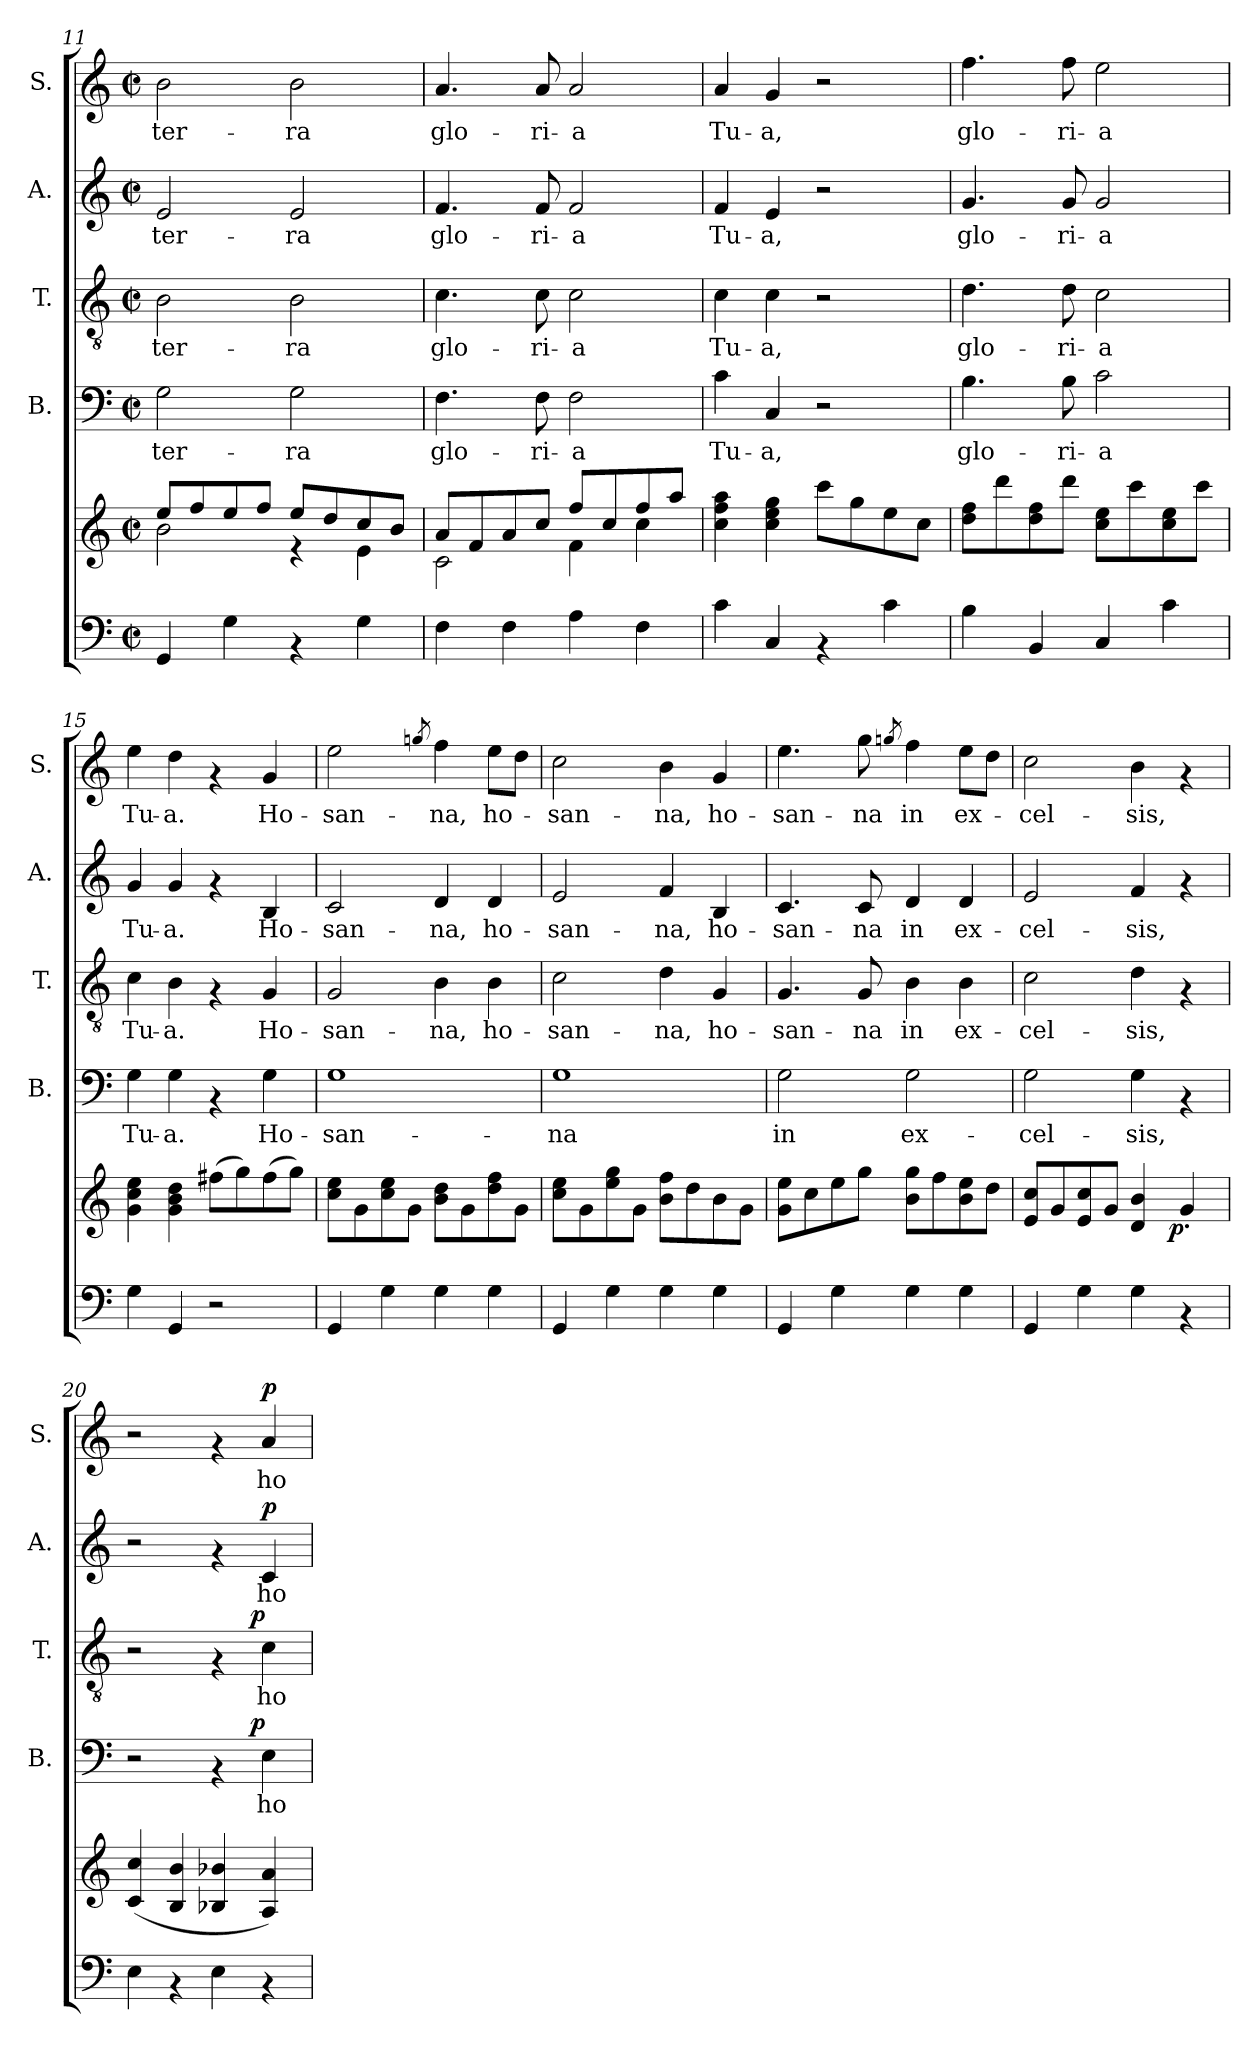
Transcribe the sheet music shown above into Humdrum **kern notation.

**kern	**kern	**dynam	**kern	**text	**dynam	**kern	**text	**dynam	**kern	**text	**dynam	**kern	**text	**dynam
*part5	*part5	*part5	*part4	*part4	*part4	*part3	*part3	*part3	*part2	*part2	*part2	*part1	*part1	*part1
*staff6	*staff5	*staff5/6	*staff4	*staff4	*staff4	*staff3	*staff3	*staff3	*staff2	*staff2	*staff2	*staff1	*staff1	*staff1
*	*	*	*I"B.	*	*	*I"T.	*	*	*I"A.	*	*	*I"S.	*	*
*	*	*	*I'B.	*	*	*I'T.	*	*	*I'A.	*	*	*I'S.	*	*
!!LO:PB:g=z
*clefF4	*clefG2	*	*clefF4	*	*	*clefGv2	*	*	*clefG2	*	*	*clefG2	*	*
*k[]	*k[]	*	*k[]	*	*	*k[]	*	*	*k[]	*	*	*k[]	*	*
*C:	*C:	*	*C:	*	*	*C:	*	*	*C:	*	*	*C:	*	*
*M2/2	*M2/2	*	*M2/2	*	*	*M2/2	*	*	*M2/2	*	*	*M2/2	*	*
*met(c|)	*met(c|)	*	*met(c|)	*	*	*met(c|)	*	*	*met(c|)	*	*	*met(c|)	*	*
=11	=11	=11	=11	=11	=11	=11	=11	=11	=11	=11	=11	=11	=11	=11
*	*^	*	*	*	*	*	*	*	*	*	*	*	*	*
!	!	!	!	!	!LO:LY:b	!	!	!LO:LY:b	!	!	!LO:LY:b	!	!	!LO:LY:b	!
4GG/	8ee/L	2b\	.	2G\	ter-	.	2B\	ter-	.	2e/	ter-	.	2b\	ter-	.
.	8ff/	.	.	.	.	.	.	.	.	.	.	.	.	.	.
4G\	8ee/	.	.	.	.	.	.	.	.	.	.	.	.	.	.
.	8ff/J	.	.	.	.	.	.	.	.	.	.	.	.	.	.
!	!	!	!	!	!LO:LY:b	!	!	!LO:LY:b	!	!	!LO:LY:b	!	!	!LO:LY:b	!
4rAA	8ee/L	4rd	.	2G\	-ra	.	2B\	-ra	.	2e/	-ra	.	2b\	-ra	.
.	8dd/	.	.	.	.	.	.	.	.	.	.	.	.	.	.
4G\	8cc/	4e\	.	.	.	.	.	.	.	.	.	.	.	.	.
.	8b/J	.	.	.	.	.	.	.	.	.	.	.	.	.	.
=12	=12	=12	=12	=12	=12	=12	=12	=12	=12	=12	=12	=12	=12	=12	=12
!	!	!	!	!	!LO:LY:b	!	!	!LO:LY:b	!	!	!LO:LY:b	!	!	!LO:LY:b	!
4F\	8a/L	2c\	.	4.F\	glo-	.	4.c\	glo-	.	4.f/	glo-	.	4.a/	glo-	.
.	8f/	.	.	.	.	.	.	.	.	.	.	.	.	.	.
4F\	8a/	.	.	.	.	.	.	.	.	.	.	.	.	.	.
!	!	!	!	!	!LO:LY:b	!	!	!LO:LY:b	!	!	!LO:LY:b	!	!	!LO:LY:b	!
.	8cc/J	.	.	8F\	-ri-	.	8c\	-ri-	.	8f/	-ri-	.	8a/	-ri-	.
!	!	!	!	!	!LO:LY:b	!	!	!LO:LY:b	!	!	!LO:LY:b	!	!	!LO:LY:b	!
4A\	8ff/L	4f\	.	2F\	-a	.	2c\	-a	.	2f/	-a	.	2a/	-a	.
.	8cc/	.	.	.	.	.	.	.	.	.	.	.	.	.	.
4F\	8ff/	4cc\	.	.	.	.	.	.	.	.	.	.	.	.	.
.	8aa/J	.	.	.	.	.	.	.	.	.	.	.	.	.	.
*	*v	*v	*	*	*	*	*	*	*	*	*	*	*	*	*
=13	=13	=13	=13	=13	=13	=13	=13	=13	=13	=13	=13	=13	=13	=13
!	!	!	!	!LO:LY:b	!	!	!LO:LY:b	!	!	!LO:LY:b	!	!	!LO:LY:b	!
4c\	4cc\ 4ff\ 4aa\	.	4c\	Tu-	.	4c\	Tu-	.	4f/	Tu-	.	4a/	Tu-	.
!	!	!	!	!LO:LY:b	!	!	!LO:LY:b	!	!	!LO:LY:b	!	!	!LO:LY:b	!
4C/	4cc\ 4ee\ 4gg\	.	4C/	-a,	.	4c\	-a,	.	4e/	-a,	.	4g/	-a,	.
4rAA	8ccc\L	.	2r	.	.	2r	.	.	2r	.	.	2r	.	.
.	8gg\	.	.	.	.	.	.	.	.	.	.	.	.	.
4c\	8ee\	.	.	.	.	.	.	.	.	.	.	.	.	.
.	8cc\J	.	.	.	.	.	.	.	.	.	.	.	.	.
=14	=14	=14	=14	=14	=14	=14	=14	=14	=14	=14	=14	=14	=14	=14
!	!	!	!	!LO:LY:b	!	!	!LO:LY:b	!	!	!LO:LY:b	!	!	!LO:LY:b	!
4B\	8dd\ 8ff\L	.	4.B\	glo-	.	4.d\	glo-	.	4.g/	glo-	.	4.ff\	glo-	.
.	8ddd\	.	.	.	.	.	.	.	.	.	.	.	.	.
4BB/	8dd\ 8ff\	.	.	.	.	.	.	.	.	.	.	.	.	.
!	!	!	!	!LO:LY:b	!	!	!LO:LY:b	!	!	!LO:LY:b	!	!	!LO:LY:b	!
.	8ddd\J	.	8B\	-ri-	.	8d\	-ri-	.	8g/	-ri-	.	8ff\	-ri-	.
!	!	!	!	!LO:LY:b	!	!	!LO:LY:b	!	!	!LO:LY:b	!	!	!LO:LY:b	!
4C/	8cc\ 8ee\L	.	2c\	-a	.	2c\	-a	.	2g/	-a	.	2ee\	-a	.
.	8ccc\	.	.	.	.	.	.	.	.	.	.	.	.	.
4c\	8cc\ 8ee\	.	.	.	.	.	.	.	.	.	.	.	.	.
.	8ccc\J	.	.	.	.	.	.	.	.	.	.	.	.	.
=15	=15	=15	=15	=15	=15	=15	=15	=15	=15	=15	=15	=15	=15	=15
!	!	!	!	!LO:LY:b	!	!	!LO:LY:b	!	!	!LO:LY:b	!	!	!LO:LY:b	!
4G\	4g\ 4cc\ 4ee\	.	4G\	Tu-	.	4c\	Tu-	.	4g/	Tu-	.	4ee\	Tu-	.
!	!	!	!	!LO:LY:b	!	!	!LO:LY:b	!	!	!LO:LY:b	!	!	!LO:LY:b	!
4GG/	4g\ 4b\ 4dd\	.	4G\	-a.	.	4B\	-a.	.	4g/	-a.	.	4dd\	-a.	.
2r	(>8ff#X\L	.	4rAA	.	.	4rF	.	.	4rf	.	.	4rf	.	.
.	8gg\)	.	.	.	.	.	.	.	.	.	.	.	.	.
!	!	!	!	!LO:LY:b	!	!	!LO:LY:b	!	!	!LO:LY:b	!	!	!LO:LY:b	!
.	(>8ff#\	.	4G\	Ho-	.	4G/	Ho-	.	4B/	Ho-	.	4g/	Ho-	.
.	8gg\J)	.	.	.	.	.	.	.	.	.	.	.	.	.
=16	=16	=16	=16	=16	=16	=16	=16	=16	=16	=16	=16	=16	=16	=16
!	!	!	!	!LO:LY:b	!	!	!LO:LY:b	!	!	!LO:LY:b	!	!	!LO:LY:b	!
4GG/	8cc\ 8ee\L	.	1G	-san-	.	2G/	-san-	.	2c/	-san-	.	2ee\	-san-	.
.	8g\	.	.	.	.	.	.	.	.	.	.	.	.	.
4G\	8cc\ 8ee\	.	.	.	.	.	.	.	.	.	.	.	.	.
.	8g\J	.	.	.	.	.	.	.	.	.	.	.	.	.
.	.	.	.	.	.	.	.	.	.	.	.	8qggn/	.	.
!	!	!	!	!	!	!	!LO:LY:b	!	!	!LO:LY:b	!	!	!LO:LY:b	!
4G\	8b\ 8dd\L	.	.	.	.	4B\	-na,	.	4d/	-na,	.	4ff\	-na,	.
.	8g\	.	.	.	.	.	.	.	.	.	.	.	.	.
!	!	!	!	!	!	!	!LO:LY:b	!	!	!LO:LY:b	!	!	!LO:LY:b	!
4G\	8dd\ 8ff\	.	.	.	.	4B\	ho-	.	4d/	ho-	.	8ee\L	ho-	.
.	8g\J	.	.	.	.	.	.	.	.	.	.	8dd\J	.	.
=17	=17	=17	=17	=17	=17	=17	=17	=17	=17	=17	=17	=17	=17	=17
!	!	!	!	!LO:LY:b	!	!	!LO:LY:b	!	!	!LO:LY:b	!	!	!LO:LY:b	!
4GG/	8cc\ 8ee\L	.	1G	-na	.	2c\	-san-	.	2e/	-san-	.	2cc\	-san-	.
.	8g\	.	.	.	.	.	.	.	.	.	.	.	.	.
4G\	8ee\ 8gg\	.	.	.	.	.	.	.	.	.	.	.	.	.
.	8g\J	.	.	.	.	.	.	.	.	.	.	.	.	.
!	!	!	!	!	!	!	!LO:LY:b	!	!	!LO:LY:b	!	!	!LO:LY:b	!
4G\	8b\ 8ff\L	.	.	.	.	4d\	-na,	.	4f/	-na,	.	4b\	-na,	.
.	8dd\	.	.	.	.	.	.	.	.	.	.	.	.	.
!	!	!	!	!	!	!	!LO:LY:b	!	!	!LO:LY:b	!	!	!LO:LY:b	!
4G\	8b\	.	.	.	.	4G/	ho-	.	4B/	ho-	.	4g/	ho-	.
.	8g\J	.	.	.	.	.	.	.	.	.	.	.	.	.
!!LO:LB:g=z
=18	=18	=18	=18	=18	=18	=18	=18	=18	=18	=18	=18	=18	=18	=18
!	!	!	!	!LO:LY:b	!	!	!LO:LY:b	!	!	!LO:LY:b	!	!	!LO:LY:b	!
4GG/	8g\ 8ee\L	.	2G\	in	.	4.G/	-san-	.	4.c/	-san-	.	4.ee\	-san-	.
.	8cc\	.	.	.	.	.	.	.	.	.	.	.	.	.
4G\	8ee\	.	.	.	.	.	.	.	.	.	.	.	.	.
!	!	!	!	!	!	!	!LO:LY:b	!	!	!LO:LY:b	!	!	!LO:LY:b	!
.	8gg\J	.	.	.	.	8G/	-na	.	8c/	-na	.	8gg\	-na	.
.	.	.	.	.	.	.	.	.	.	.	.	8qggn/	.	.
!	!	!	!	!LO:LY:b	!	!	!LO:LY:b	!	!	!LO:LY:b	!	!	!LO:LY:b	!
4G\	8b\ 8gg\L	.	2G\	ex-	.	4B\	in	.	4d/	in	.	4ff\	in	.
.	8ff\	.	.	.	.	.	.	.	.	.	.	.	.	.
!	!	!	!	!	!	!	!LO:LY:b	!	!	!LO:LY:b	!	!	!LO:LY:b	!
4G\	8b\ 8ee\	.	.	.	.	4B\	ex-	.	4d/	ex-	.	8ee\L	ex-	.
.	8dd\J	.	.	.	.	.	.	.	.	.	.	8dd\J	.	.
=19	=19	=19	=19	=19	=19	=19	=19	=19	=19	=19	=19	=19	=19	=19
!	!	!	!	!LO:LY:b	!	!	!LO:LY:b	!	!	!LO:LY:b	!	!	!LO:LY:b	!
*	*^	*	*	*	*	*	*	*	*	*	*	*	*	*
4GG/	8e/ 8cc/L	2ryy	.	2G\	-cel-	.	2c\	-cel-	.	2e/	-cel-	.	2cc\	-cel-	.
.	8g/	.	.	.	.	.	.	.	.	.	.	.	.	.	.
4G\	8e/ 8cc/	.	.	.	.	.	.	.	.	.	.	.	.	.	.
.	8g/J	.	.	.	.	.	.	.	.	.	.	.	.	.	.
!	!	!	!	!	!LO:LY:b	!	!	!LO:LY:b	!	!	!LO:LY:b	!	!	!LO:LY:b	!
4G\	4d/ 4b/	8..ryy	.	4G\	-sis,	.	4d\	-sis,	.	4f/	-sis,	.	4b\	-sis,	.
!	!	!	!LO:DY:b	!	!	!	!	!	!	!	!	!	!	!	!
.	.	4ryy	p	.	.	.	.	.	.	.	.	.	.	.	.
4rAA	4g'</	.	.	4rAA	.	.	4rF	.	.	4rf	.	.	4rf	.	.
.	.	32ryy	.	.	.	.	.	.	.	.	.	.	.	.	.
*	*v	*v	*	*	*	*	*	*	*	*	*	*	*	*	*
=20	=20	=20	=20	=20	=20	=20	=20	=20	=20	=20	=20	=20	=20	=20
*	*	*	*^	*	*	*^	*	*	*	*	*	*	*	*
4E\	(<4c/ 4cc/	.	2r	2ryy	.	.	2r	2ryy	.	.	2r	.	.	2r	.	.
4rAA	4B/ 4b/	.	.	.	.	.	.	.	.	.	.	.	.	.	.	.
4E\	4B-X/ 4b-X/	.	4rAA	8..ryy	.	.	4rF	8..ryy	.	.	4rf	.	.	4rf	.	.
!	!	!	!	!	!	!LO:DY:a	!	!	!	!LO:DY:a	!	!	!	!	!	!
.	.	.	.	4ryy	.	p	.	4ryy	.	p	.	.	.	.	.	.
!	!	!	!	!	!LO:LY:b	!	!	!	!LO:LY:b	!	!	!LO:LY:b	!LO:DY:a	!	!LO:LY:b	!LO:DY:a
4rAA	4A/ 4a/)	.	4E\	.	ho-	.	4c\	.	ho-	.	4c/	ho-	p	4a/	ho-	p
.	.	.	.	32ryy	.	.	.	32ryy	.	.	.	.	.	.	.	.
*	*	*	*v	*v	*	*	*	*	*	*	*	*	*	*	*	*
*	*	*	*	*	*	*v	*v	*	*	*	*	*	*	*	*
=	=	=	=	=	=	=	=	=	=	=	=	=	=	=
*-	*-	*-	*-	*-	*-	*-	*-	*-	*-	*-	*-	*-	*-	*-
